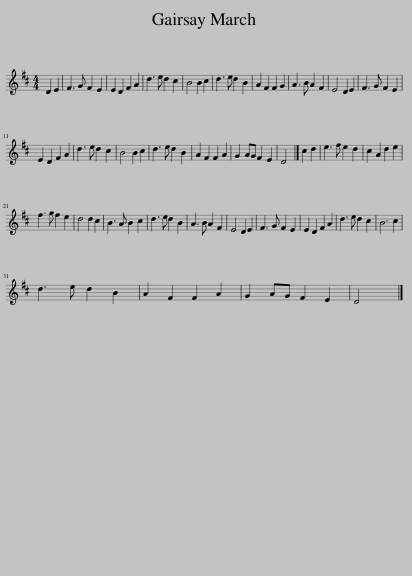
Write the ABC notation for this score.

X:1
L:1/8
M:4/4
I:linebreak $
K:D
V:1 treble
V:1
 D2 E2 | F3 G F2 E2 | E2 D2 F2 A2 | d3 e d2 c2 | B4 B2 c2 | %5
 d3 e d2 B2 | A2 F2 F2 G2 | A3 B A2 F2 | E4 D2 E2 | F3 G F2 E2 |$ %10
 E2 D2 F2 A2 | d3 e d2 c2 | B4 B2 c2 | d3 e d2 B2 | A2 F2 F2 A2 | %15
 G2 AG F2 E2 | D4 |] c2 d2 | e3 f e2 d2 | c2 A2 d2 e2 |$ %20
 f3 g f2 e2 | d4 d2 c2 | B3 A B2 c2 | d3 e d2 B2 | A3 B A2 F2 | %25
 E4 D2 E2 | F3 G F2 E2 | E2 D2 F2 A2 | d3 e d2 c2 | B6 c2 |$ %30
 d3 e d2 B2 | A2 F2 F2 A2 | G2 AG F2 E2 | D4 |] %34
